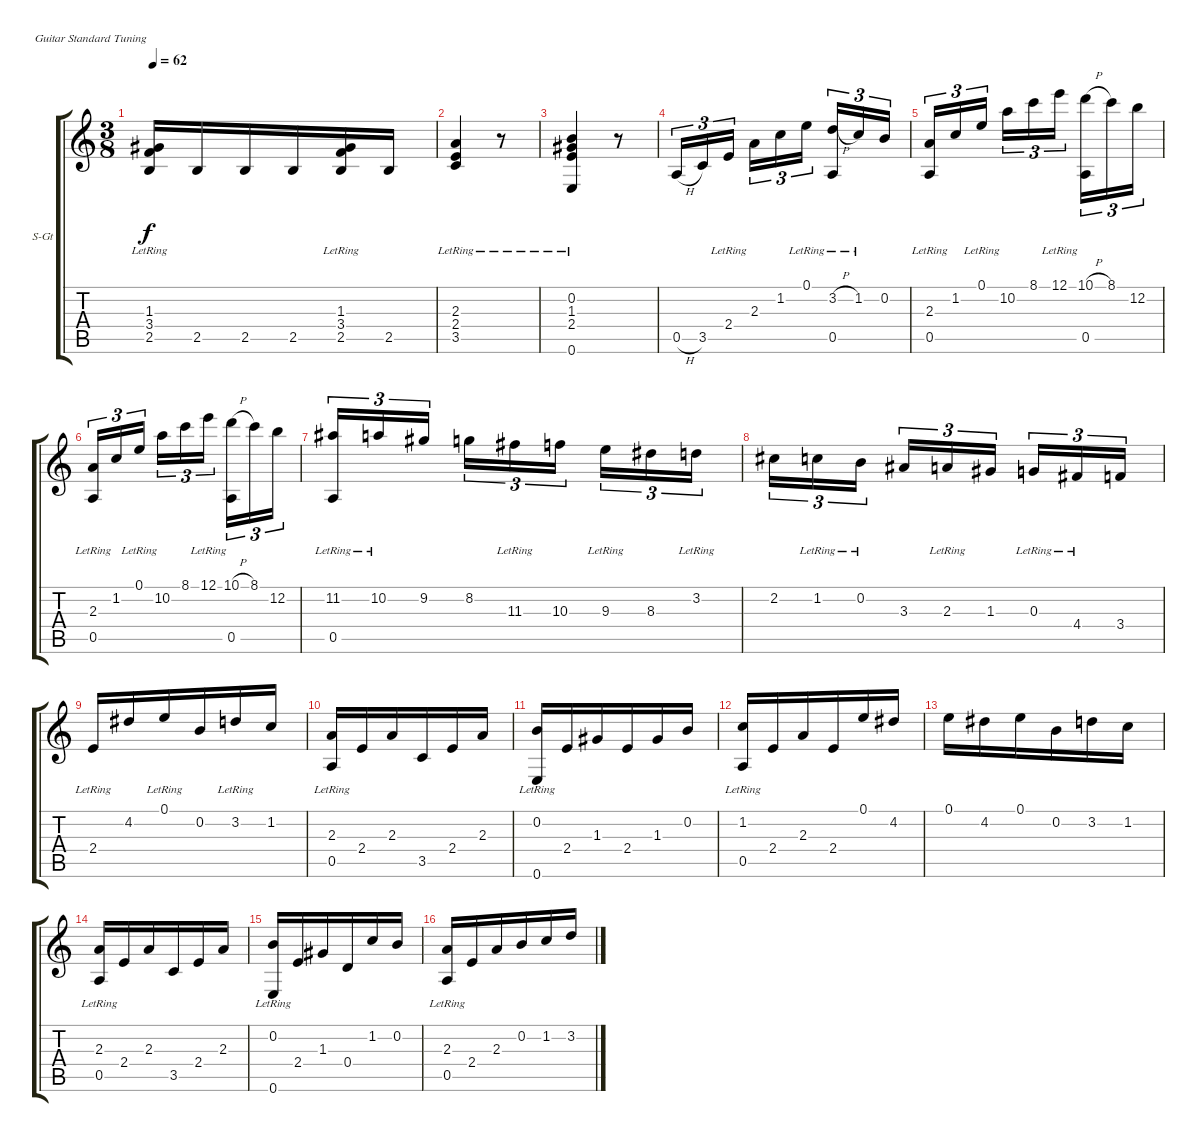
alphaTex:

\bracketExtendMode groupsimilarinstruments
\firstSystemTrackNameOrientation horizontal
\otherSystemsTrackNameOrientation horizontal
\track ("Classiacal Guitar" "S-Gt") {instrument acousticgrandpiano}
\staff {score tabs}
\tuning (E4 B3 G3 D3 A2 E2)
\displaytranspose 12
\ts (3 8)
\tempo 62
\clef g2
\ks c
(1.3{lr} 3.4{lr} 2.5{lr}).16{dy f} 2.5.16 2.5.16 2.5.16 (1.3{lr} 3.4{lr} 2.5).16 2.5.16 |
(2.3{lr} 2.4{lr} 3.5{lr}).4 r.8 |
(0.2{lr} 1.3{lr} 2.4{lr} 0.6{lr}).4 r.8 |
0.5{h}.16{tu (3 2)} 3.5.16{tu (3 2)} 2.4{lr}.16{tu (3 2)} 2.3.16{tu (3 2)} 1.2.16{tu (3 2)} 0.1{lr}.16{tu (3 2)} (3.2{h} 0.5{lr}).16{tu (3 2)} 1.2{lr}.16{tu (3 2)} 0.2.16{tu (3 2)} |
(2.3{lr} 0.5{lr}).16{tu (3 2)} 1.2.16{tu (3 2)} 0.1{lr}.16{tu (3 2)} 10.2{lr}.16{tu (3 2)} 8.1.16{tu (3 2)} 12.1{lr}.16{tu (3 2)} (10.1{h} 0.5{lr}).16{tu (3 2)} 8.1.16{tu (3 2)} 12.2.16{tu (3 2)} |
(2.3{lr} 0.5{lr}).16{tu (3 2)} 1.2.16{tu (3 2)} 0.1{lr}.16{tu (3 2)} 10.2{lr}.16{tu (3 2)} 8.1.16{tu (3 2)} 12.1{lr}.16{tu (3 2)} (10.1{h} 0.5{lr}).16{tu (3 2)} 8.1.16{tu (3 2)} 12.2.16{tu (3 2)} |
(11.2{lr} 0.5{lr}).16{tu (3 2)} 10.2{lr}.16{tu (3 2)} 9.2.16{tu (3 2)} 8.2.16{tu (3 2)} 11.3{lr}.16{tu (3 2)} 10.3.16{tu (3 2)} 9.3{lr}.16{tu (3 2)} 8.3.16{tu (3 2)} 3.2{lr}.16{tu (3 2)} |
2.2.16{tu (3 2)} 1.2{lr}.16{tu (3 2)} 0.2{lr}.16{tu (3 2)} 3.3.16{tu (3 2)} 2.3{lr}.16{tu (3 2)} 1.3.16{tu (3 2)} 0.3{lr}.16{tu (3 2)} 4.4{lr}.16{tu (3 2)} 3.4.16{tu (3 2)} |
2.4{lr}.16 4.2.16 0.1{lr}.16 0.2.16 3.2{lr}.16 1.2.16 |
(2.3 0.5{lr}).16 2.4.16 2.3.16 3.5.16 2.4.16 2.3.16 |
(0.2 0.6{lr}).16 2.4.16 1.3.16 2.4.16 1.3.16 0.2.16 |
(1.2 0.5{lr}).16 2.4.16 2.3.16 2.4.16 0.1.16 4.2.16 |
0.1.16 4.2.16 0.1.16 0.2.16 3.2.16 1.2.16 |
(2.3 0.5{lr}).16 2.4.16 2.3.16 3.5.16 2.4.16 2.3.16 |
(0.2 0.6{lr}).16 2.4.16 1.3.16 0.4.16 1.2.16 0.2.16 |
(2.3 0.5{lr}).16 2.4.16 2.3.16 0.2.16 1.2.16 3.2.16
